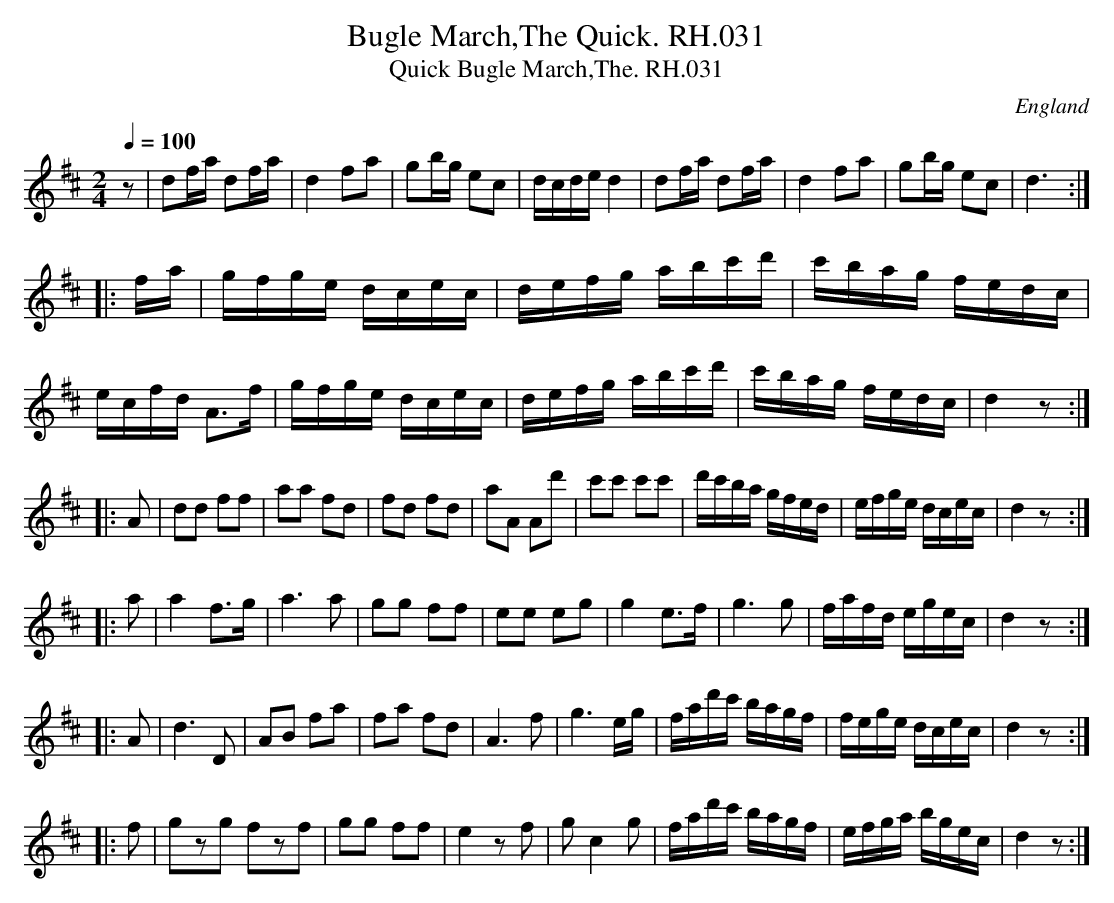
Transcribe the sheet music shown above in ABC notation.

X:1
T:Bugle March,The Quick. RH.031
T:Quick Bugle March,The. RH.031
O:England
M:2/4
L:1/16
Q:1/4=100
K:D major
z2|d2fa d2fa|d4 f2a2|g2bg e2c2|dcde d4|\
d2fa d2fa|d4 f2a2|g2bg e2c2|d6:|!
|:fa|gfge dcec|defg abc'd'|c'bag fedc|ecfd A3f|\
gfge dcec|defg abc'd'|c'bag fedc|d4 z2:|!
|:A2|d2d2 f2f2|a2a2 f2d2|f2d2 f2d2|a2A2 A2d'2|\
c'2c'2 c'2c'2|d'c'ba gfed|efge dcec|d4 z2:|!
|:a2|a4 f3g|a6 a2|g2g2 f2f2|e2e2 e2g2|\
g4 e3f|g6 g2|fafd egec|d4 z2:|!
|:A2|d6 D2|A2B2 f2a2|f2a2 f2d2|A6 f2|\
g6 eg|fad'c' bagf|fege dcec|d4 z2:|!
|:f2|g2z2g2 f2z2f2|g2g2 f2f2|e4 z2f2|g2c4 g2|\
fad'c' bagf|efga bgec|d4 z2:|
